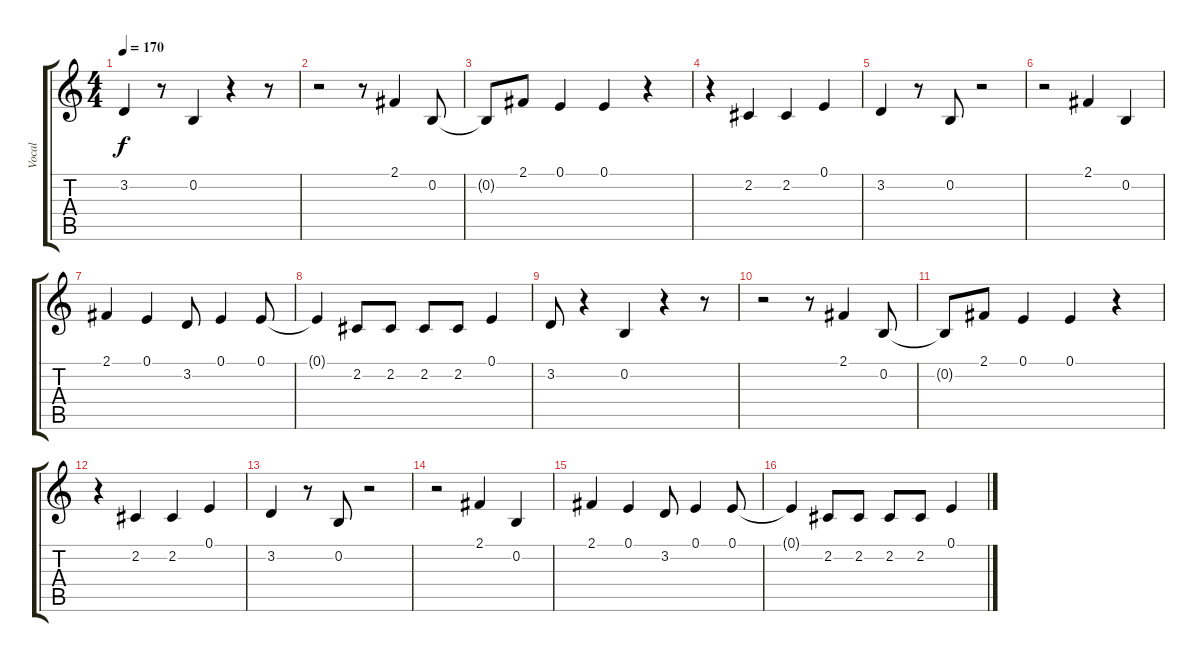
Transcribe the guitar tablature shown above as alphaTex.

\track ("Vocal" "Vocal") {instrument fx4atmosphere}
\staff {score tabs}
\tuning (E4 B3 G3 D3 A2 E2) {hide}
\ts (4 4)
\tempo 170
\clef g2
\ks c
3.2.4{dy f} r.8 0.2.4 r.4 r.8 |
r.2 r.8 2.1.4 0.2.8 |
0.2{t}.8 2.1.8 0.1.4 0.1.4 r.4 |
r.4 2.2.4 2.2.4 0.1.4 |
3.2.4 r.8 0.2.8 r.2 |
r.2 2.1.4 0.2.4 |
2.1.4 0.1.4 3.2.8 0.1.4 0.1.8 |
0.1{t}.4 2.2.8 2.2.8 2.2.8 2.2.8 0.1.4 |
3.2.8 r.4 0.2.4 r.4 r.8 |
r.2 r.8 2.1.4 0.2.8 |
0.2{t}.8 2.1.8 0.1.4 0.1.4 r.4 |
r.4 2.2.4 2.2.4 0.1.4 |
3.2.4 r.8 0.2.8 r.2 |
r.2 2.1.4 0.2.4 |
2.1.4 0.1.4 3.2.8 0.1.4 0.1.8 |
0.1{t}.4 2.2.8 2.2.8 2.2.8 2.2.8 0.1.4
